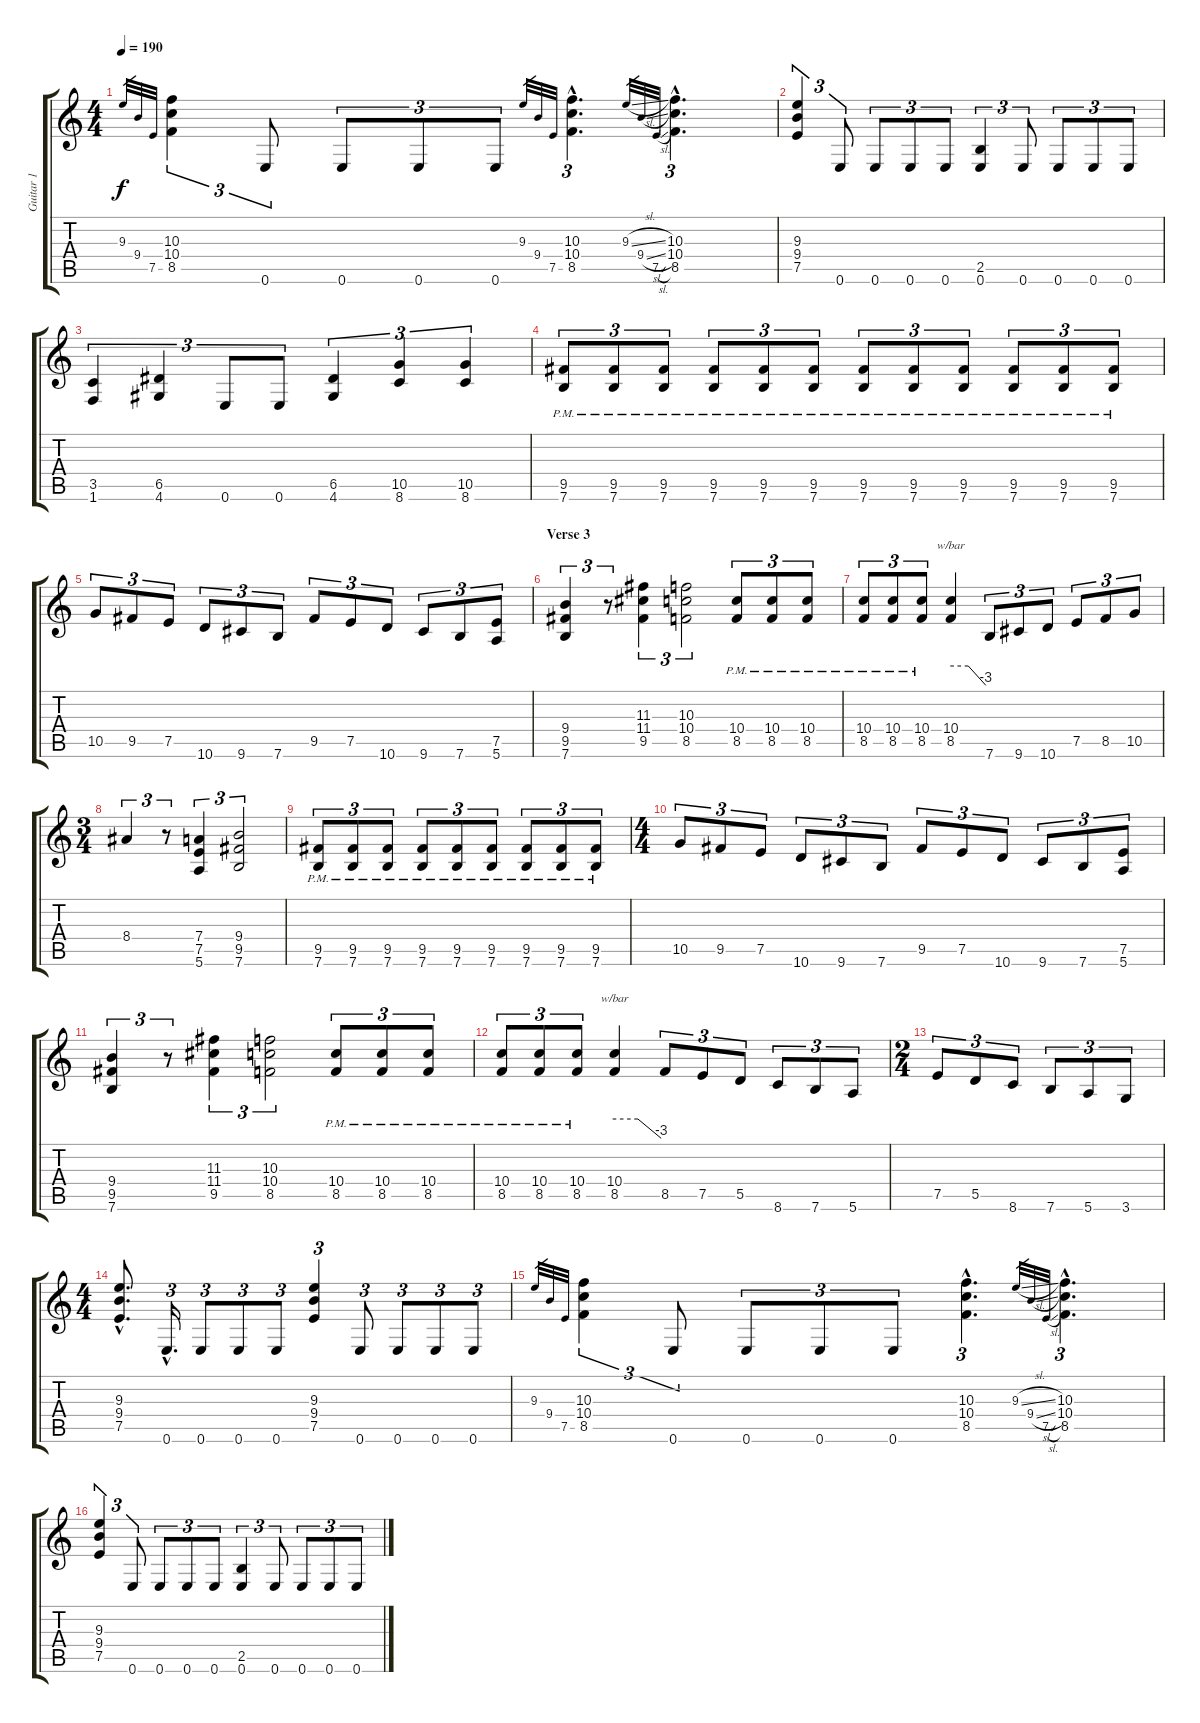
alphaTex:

\track ("Guitar 1" "Guitar 1") {instrument overdrivenguitar}
\staff {score tabs}
\tuning (E4 B3 G3 D3 A2 E2) {hide}
\ts (4 4)
\tempo 190
\clef g2
\ks c
9.3.32{gr dy f} 9.4.32{gr} 7.5.32{gr} (10.3 10.4 8.5).4{tu (3 2)} 0.6.8{tu (3 2)} 0.6.8{tu (3 2)} 0.6.8{tu (3 2)} 0.6.8{tu (3 2)} 9.3.32{gr} 9.4.32{gr} 7.5.32{gr} (10.3{hac} 10.4{hac} 8.5{hac}).4{d tu (3 2)} 9.3{sl}.32{gr} 9.4{sl}.32{gr} 7.5{sl}.32{gr} (10.3{hac} 10.4{hac} 8.5{hac}).4{d tu (3 2)} |
(9.3 9.4 7.5).4{tu (3 2)} 0.6.8{tu (3 2)} 0.6.8{tu (3 2)} 0.6.8{tu (3 2)} 0.6.8{tu (3 2)} (2.5 0.6).4{tu (3 2)} 0.6.8{tu (3 2)} 0.6.8{tu (3 2)} 0.6.8{tu (3 2)} 0.6.8{tu (3 2)} |
(3.5 1.6).4{tu (3 2)} (6.5 4.6).4{tu (3 2)} 0.6.8{tu (3 2)} 0.6.8{tu (3 2)} (6.5 4.6).4{tu (3 2)} (10.5 8.6).4{tu (3 2)} (10.5 8.6).4{tu (3 2)} |
(9.5{pm} 7.6).8{tu (3 2)} (9.5{pm} 7.6).8{tu (3 2)} (9.5{pm} 7.6).8{tu (3 2)} (9.5{pm} 7.6).8{tu (3 2)} (9.5{pm} 7.6).8{tu (3 2)} (9.5{pm} 7.6).8{tu (3 2)} (9.5{pm} 7.6).8{tu (3 2)} (9.5{pm} 7.6).8{tu (3 2)} (9.5{pm} 7.6).8{tu (3 2)} (9.5{pm} 7.6).8{tu (3 2)} (9.5{pm} 7.6).8{tu (3 2)} (9.5{pm} 7.6).8{tu (3 2)} |
10.5.8{tu (3 2)} 9.5.8{tu (3 2)} 7.5.8{tu (3 2)} 10.6.8{tu (3 2)} 9.6.8{tu (3 2)} 7.6.8{tu (3 2)} 9.5.8{tu (3 2)} 7.5.8{tu (3 2)} 10.6.8{tu (3 2)} 9.6.8{tu (3 2)} 7.6.8{tu (3 2)} (7.5 5.6).8{tu (3 2)} |
\section ("" "Verse 3")
(9.4 9.5 7.6).4{tu (3 2)} r.8{tu (3 2)} (11.3 11.4 9.5).4{tu (3 2)} (10.3 10.4 8.5).2{tu (3 2)} (10.4{pm} 8.5).8{tu (3 2)} (10.4{pm} 8.5).8{tu (3 2)} (10.4{pm} 8.5).8{tu (3 2)} |
(10.4{pm} 8.5).8{tu (3 2)} (10.4{pm} 8.5).8{tu (3 2)} (10.4{pm} 8.5).8{tu (3 2)} (10.4 8.5).4{tbe (custom default 0 0 30 0 60 -12)} 7.6.8{tu (3 2)} 9.6.8{tu (3 2)} 10.6.8{tu (3 2)} 7.5.8{tu (3 2)} 8.5.8{tu (3 2)} 10.5.8{tu (3 2)} |
\ts (3 4)
8.4.4{tu (3 2)} r.8{tu (3 2)} (7.4 7.5 5.6).4{tu (3 2)} (9.4 9.5 7.6).2{tu (3 2)} |
(9.5{pm} 7.6).8{tu (3 2)} (9.5{pm} 7.6).8{tu (3 2)} (9.5{pm} 7.6).8{tu (3 2)} (9.5{pm} 7.6).8{tu (3 2)} (9.5{pm} 7.6).8{tu (3 2)} (9.5{pm} 7.6).8{tu (3 2)} (9.5{pm} 7.6).8{tu (3 2)} (9.5{pm} 7.6).8{tu (3 2)} (9.5{pm} 7.6).8{tu (3 2)} |
\ts (4 4)
10.5.8{tu (3 2)} 9.5.8{tu (3 2)} 7.5.8{tu (3 2)} 10.6.8{tu (3 2)} 9.6.8{tu (3 2)} 7.6.8{tu (3 2)} 9.5.8{tu (3 2)} 7.5.8{tu (3 2)} 10.6.8{tu (3 2)} 9.6.8{tu (3 2)} 7.6.8{tu (3 2)} (7.5 5.6).8{tu (3 2)} |
(9.4 9.5 7.6).4{tu (3 2)} r.8{tu (3 2)} (11.3 11.4 9.5).4{tu (3 2)} (10.3 10.4 8.5).2{tu (3 2)} (10.4{pm} 8.5).8{tu (3 2)} (10.4{pm} 8.5).8{tu (3 2)} (10.4{pm} 8.5).8{tu (3 2)} |
(10.4{pm} 8.5).8{tu (3 2)} (10.4{pm} 8.5).8{tu (3 2)} (10.4{pm} 8.5).8{tu (3 2)} (10.4 8.5).4{tbe (custom default 0 0 30 0 60 -12)} 8.5.8{tu (3 2)} 7.5.8{tu (3 2)} 5.5.8{tu (3 2)} 8.6.8{tu (3 2)} 7.6.8{tu (3 2)} 5.6.8{tu (3 2)} |
\ts (2 4)
7.5.8{tu (3 2)} 5.5.8{tu (3 2)} 8.6.8{tu (3 2)} 7.6.8{tu (3 2)} 5.6.8{tu (3 2)} 3.6.8{tu (3 2)} |
\ts (4 4)
(9.3{hac} 9.4{hac} 7.5{hac}).8{d} 0.6{hac}.16{d tu (3 2)} 0.6.8{tu (3 2)} 0.6.8{tu (3 2)} 0.6.8{tu (3 2)} (9.3 9.4 7.5).4{tu (3 2)} 0.6.8{tu (3 2)} 0.6.8{tu (3 2)} 0.6.8{tu (3 2)} 0.6.8{tu (3 2)} |
9.3.32{gr} 9.4.32{gr} 7.5.32{gr} (10.3 10.4 8.5).4{tu (3 2)} 0.6.8{tu (3 2)} 0.6.8{tu (3 2)} 0.6.8{tu (3 2)} 0.6.8{tu (3 2)} (10.3{hac} 10.4{hac} 8.5{hac}).4{d tu (3 2)} 9.3{sl}.32{gr} 9.4{sl}.32{gr} 7.5{sl}.32{gr} (10.3{hac} 10.4{hac} 8.5{hac}).4{d tu (3 2)} |
(9.3 9.4 7.5).4{tu (3 2)} 0.6.8{tu (3 2)} 0.6.8{tu (3 2)} 0.6.8{tu (3 2)} 0.6.8{tu (3 2)} (2.5 0.6).4{tu (3 2)} 0.6.8{tu (3 2)} 0.6.8{tu (3 2)} 0.6.8{tu (3 2)} 0.6.8{tu (3 2)}
